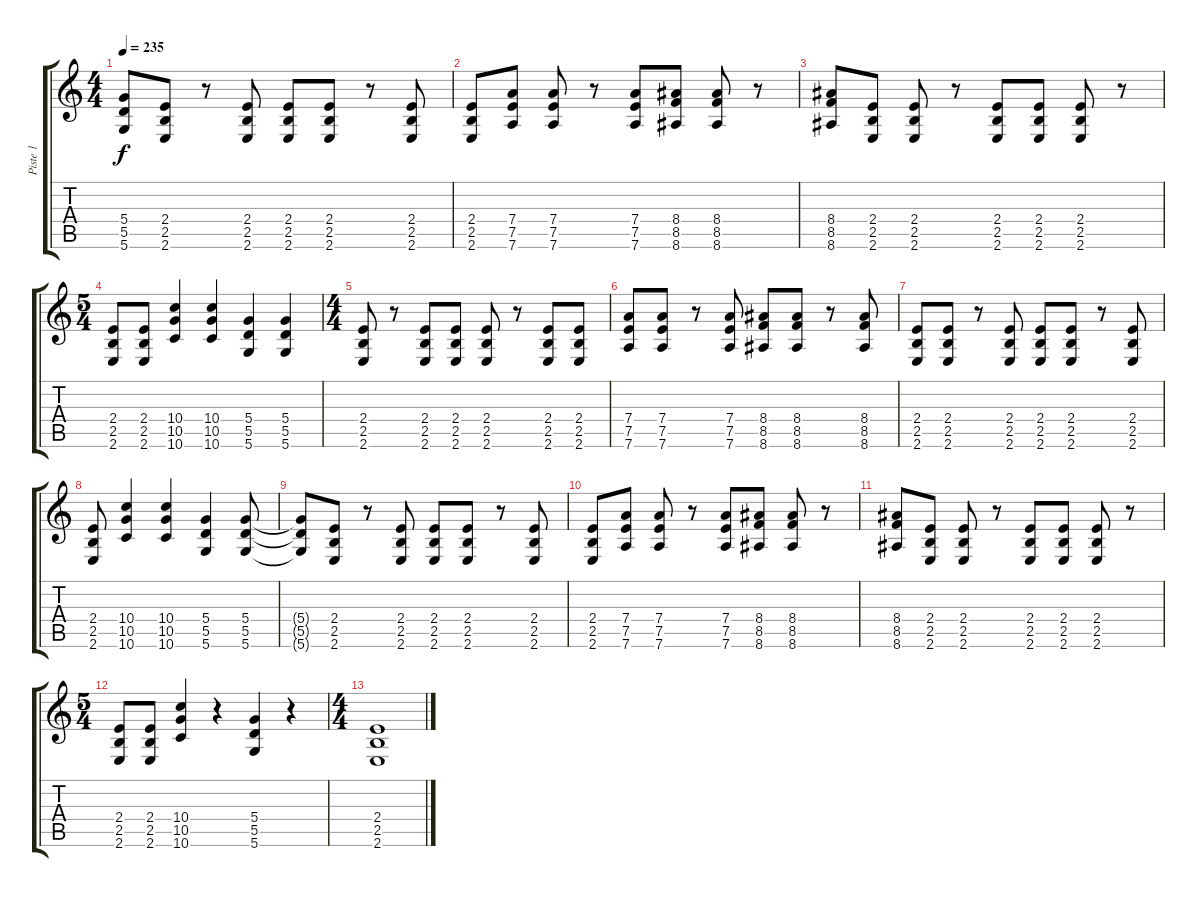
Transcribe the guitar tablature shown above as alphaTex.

\track ("Piste 1" "Piste 1") {instrument overdrivenguitar}
\staff {score tabs}
\tuning (E4 B3 G3 D3 A2 D2) {hide}
\ts (4 4)
\tempo 235
\clef g2
\ks c
(5.4{t} 5.5{t} 5.6{t}).8{dy f} (2.4 2.5 2.6).8 r.8 (2.4 2.5 2.6).8 (2.4 2.5 2.6).8 (2.4 2.5 2.6).8 r.8 (2.4 2.5 2.6).8 |
(2.4 2.5 2.6).8 (7.4 7.5 7.6).8 (7.4 7.5 7.6).8 r.8 (7.4 7.5 7.6).8 (8.4 8.5 8.6).8 (8.4 8.5 8.6).8 r.8 |
(8.4 8.5 8.6).8 (2.4 2.5 2.6).8 (2.4 2.5 2.6).8 r.8 (2.4 2.5 2.6).8 (2.4 2.5 2.6).8 (2.4 2.5 2.6).8 r.8 |
\ts (5 4)
(2.4 2.5 2.6).8 (2.4 2.5 2.6).8 (10.4 10.5 10.6).4 (10.4 10.5 10.6).4 (5.4 5.5 5.6).4 (5.4 5.5 5.6).4 |
\ts (4 4)
(2.4 2.5 2.6).8 r.8 (2.4 2.5 2.6).8 (2.4 2.5 2.6).8 (2.4 2.5 2.6).8 r.8 (2.4 2.5 2.6).8 (2.4 2.5 2.6).8 |
(7.4 7.5 7.6).8 (7.4 7.5 7.6).8 r.8 (7.4 7.5 7.6).8 (8.4 8.5 8.6).8 (8.4 8.5 8.6).8 r.8 (8.4 8.5 8.6).8 |
(2.4 2.5 2.6).8 (2.4 2.5 2.6).8 r.8 (2.4 2.5 2.6).8 (2.4 2.5 2.6).8 (2.4 2.5 2.6).8 r.8 (2.4 2.5 2.6).8 |
(2.4 2.5 2.6).8 (10.4 10.5 10.6).4 (10.4 10.5 10.6).4 (5.4 5.5 5.6).4 (5.4 5.5 5.6).8 |
(5.4{t} 5.5{t} 5.6{t}).8 (2.4 2.5 2.6).8 r.8 (2.4 2.5 2.6).8 (2.4 2.5 2.6).8 (2.4 2.5 2.6).8 r.8 (2.4 2.5 2.6).8 |
(2.4 2.5 2.6).8 (7.4 7.5 7.6).8 (7.4 7.5 7.6).8 r.8 (7.4 7.5 7.6).8 (8.4 8.5 8.6).8 (8.4 8.5 8.6).8 r.8 |
(8.4 8.5 8.6).8 (2.4 2.5 2.6).8 (2.4 2.5 2.6).8 r.8 (2.4 2.5 2.6).8 (2.4 2.5 2.6).8 (2.4 2.5 2.6).8 r.8 |
\ts (5 4)
(2.4 2.5 2.6).8 (2.4 2.5 2.6).8 (10.4 10.5 10.6).4 r.4 (5.4 5.5 5.6).4 r.4 |
\ts (4 4)
(2.4 2.5 2.6).1
